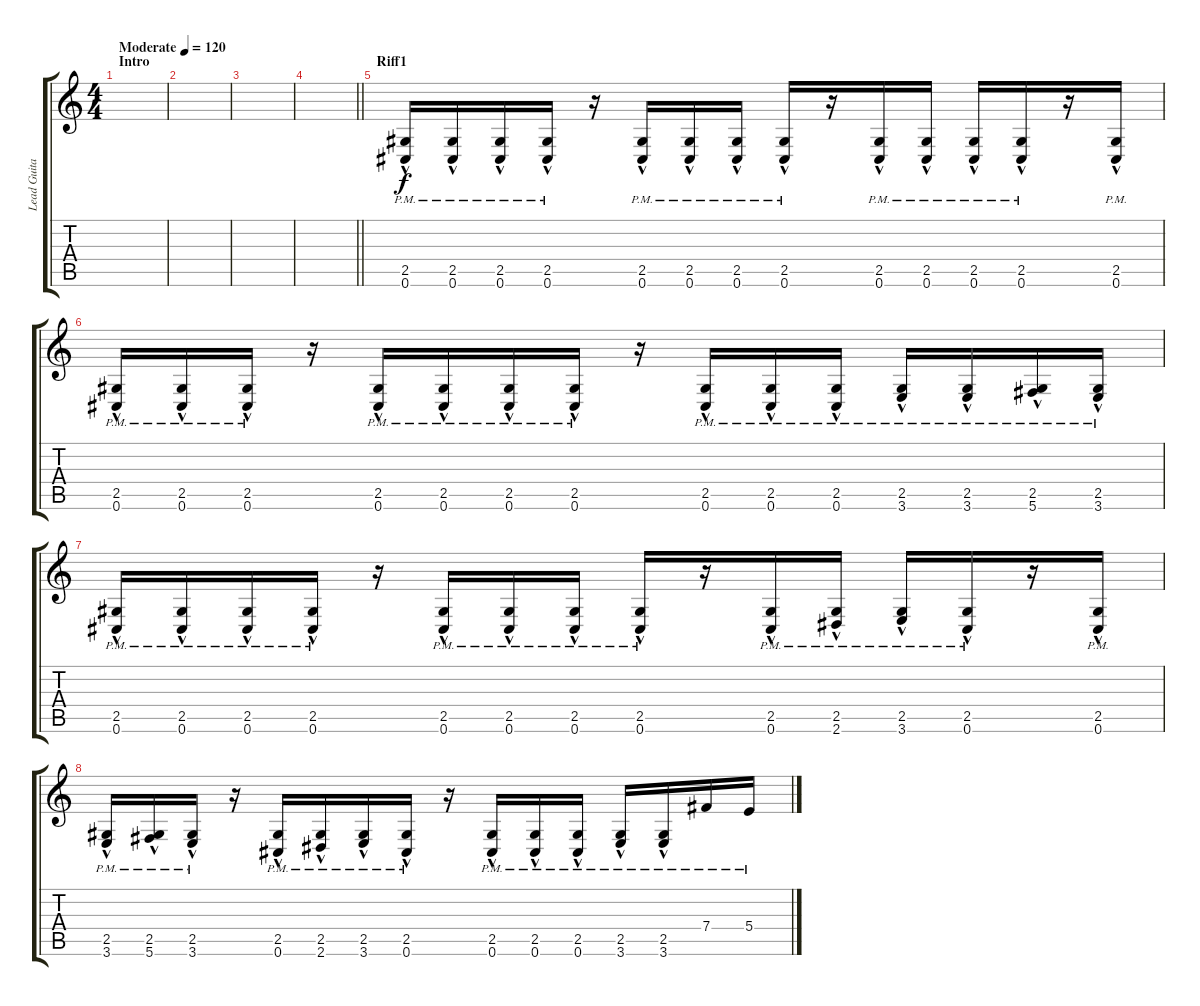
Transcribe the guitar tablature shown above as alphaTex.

\track ("Lead Guitar 1" "Lead Guita") {instrument overdrivenguitar}
\staff {score tabs}
\tuning (Db4 Ab3 E3 B2 Gb2 Db2) {hide}
\ts (4 4)
\section ("" "Intro")
\tempo (120 "Moderate")
\tempo 108
\tempo (120 "Moderate")
\clef g2
\ks c
|
|
|
\barLineRight lightlight
|
\section ("" "Riff1")
(2.5 0.6{hac pm}).16{volume 10} (2.5 0.6{hac pm}).16 (2.5 0.6{hac pm}).16 (2.5 0.6{hac pm}).16 r.16 (2.5 0.6{hac pm}).16 (2.5 0.6{hac pm}).16 (2.5 0.6{hac pm}).16 (2.5 0.6{hac pm}).16 r.16 (2.5 0.6{hac pm}).16 (2.5 0.6{hac pm}).16 (2.5 0.6{hac pm}).16 (2.5 0.6{hac pm}).16 r.16 (2.5 0.6{hac pm}).16 |
(2.5 0.6{hac pm}).16 (2.5 0.6{hac pm}).16 (2.5 0.6{hac pm}).16 r.16 (2.5 0.6{hac pm}).16 (2.5 0.6{hac pm}).16 (2.5 0.6{hac pm}).16 (2.5 0.6{hac pm}).16 r.16 (2.5 0.6{hac pm}).16 (2.5 0.6{hac pm}).16 (2.5 0.6{hac pm}).16 (2.5 3.6{hac pm}).16 (2.5 3.6{hac pm}).16 (2.5 5.6{hac pm}).16 (2.5 3.6{hac pm}).16 |
(2.5 0.6{hac pm}).16 (2.5 0.6{hac pm}).16 (2.5 0.6{hac pm}).16 (2.5 0.6{hac pm}).16 r.16 (2.5 0.6{hac pm}).16 (2.5 0.6{hac pm}).16 (2.5 0.6{hac pm}).16 (2.5 0.6{hac pm}).16 r.16 (2.5 0.6{hac pm}).16 (2.5 2.6{hac pm}).16 (2.5 3.6{hac pm}).16 (2.5 0.6{hac pm}).16 r.16 (2.5 0.6{hac pm}).16 |
(2.5 3.6{hac pm}).16 (2.5 5.6{hac pm}).16 (2.5 3.6{hac pm}).16 r.16 (2.5 0.6{hac pm}).16 (2.5 2.6{hac pm}).16 (2.5 3.6{hac pm}).16 (2.5 0.6{hac pm}).16 r.16 (2.5 0.6{hac pm}).16 (2.5 0.6{hac pm}).16 (2.5 0.6{hac pm}).16 (2.5 3.6{hac pm}).16 (2.5 3.6{hac pm}).16 7.4{pm}.16{dy f} 5.4{pm}.16
